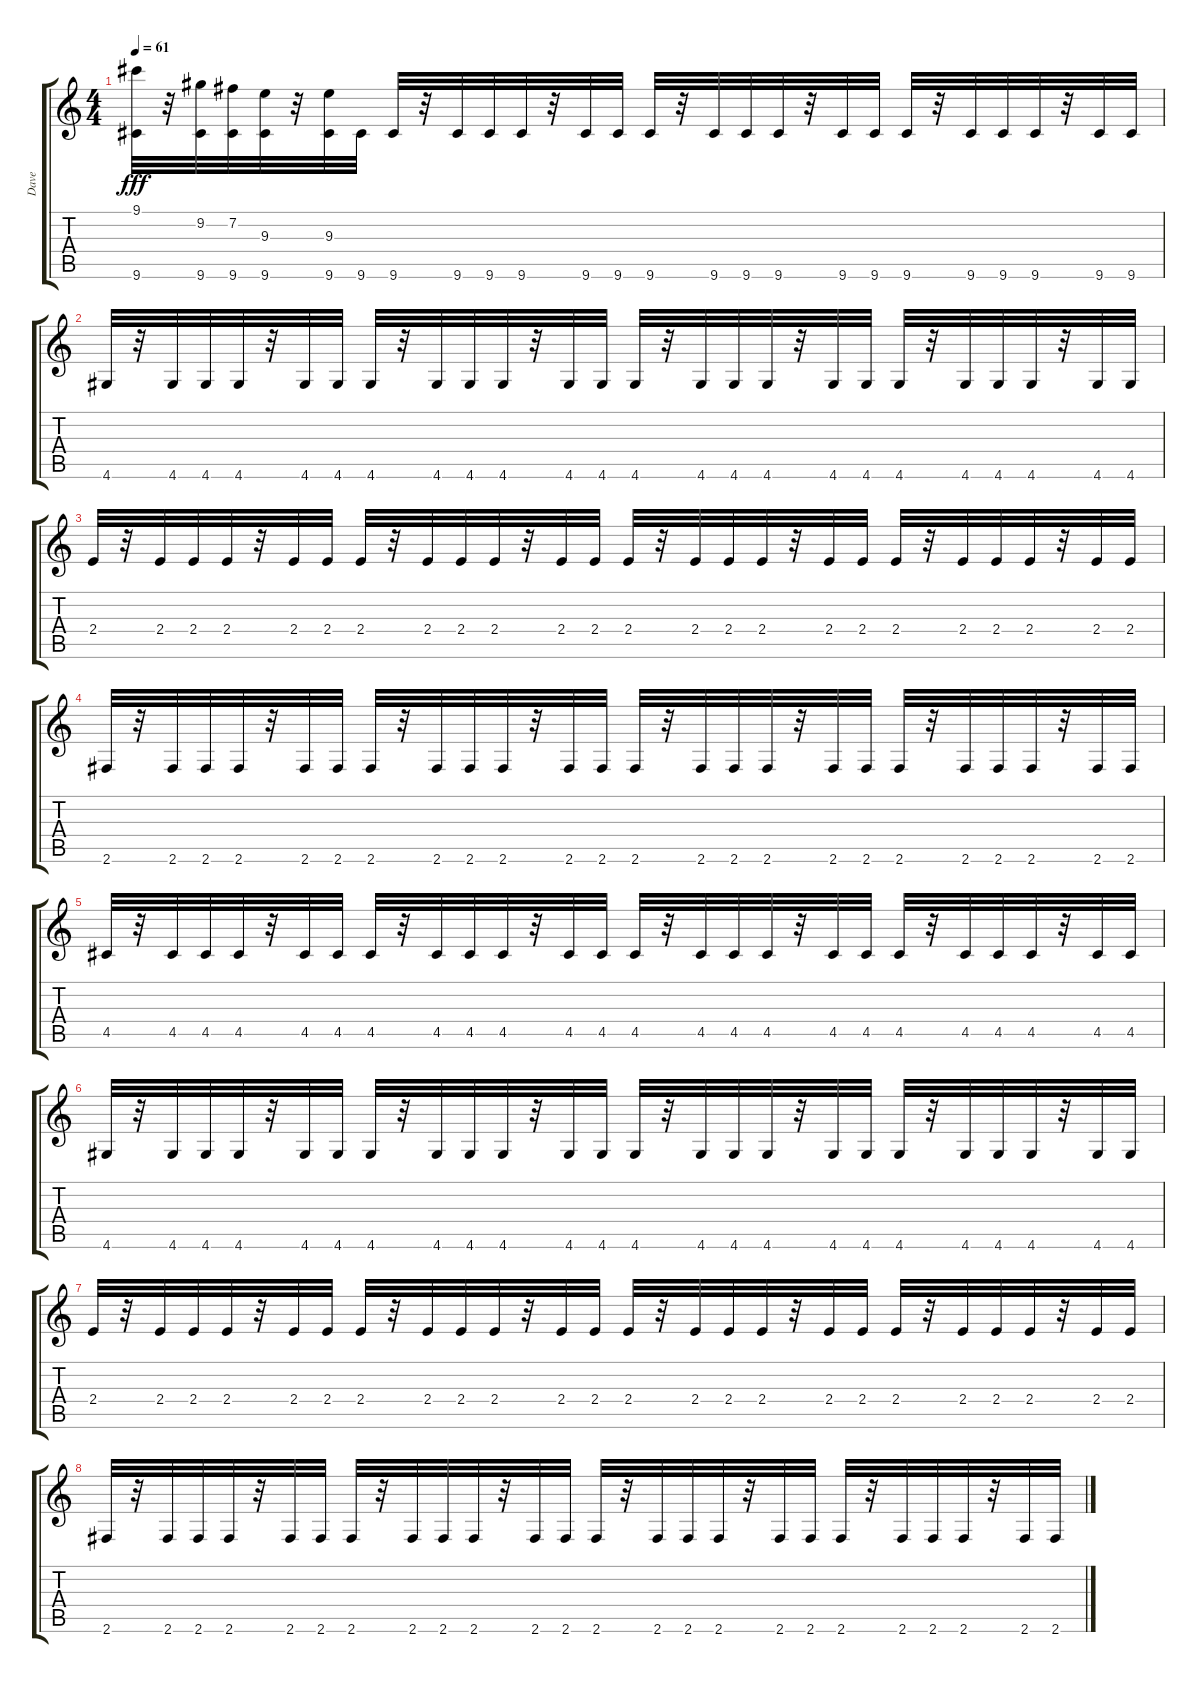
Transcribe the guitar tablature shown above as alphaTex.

\track ("Dave" "Dave") {instrument electricguitarjazz}
\staff {score tabs}
\tuning (E4 B3 G3 D3 A2 E2) {hide}
\ts (4 4)
\tempo 61
\clef g2
\ks c
(9.1 9.6).32{dy fff instrument electricguitarmuted} r.32 (9.2 9.6).32 (7.2 9.6).32 (9.3 9.6).32 r.32 (9.3 9.6).32 9.6.32 9.6.32 r.32 9.6.32 9.6.32 9.6.32 r.32 9.6.32 9.6.32 9.6.32 r.32 9.6.32 9.6.32 9.6.32 r.32 9.6.32 9.6.32 9.6.32 r.32 9.6.32 9.6.32 9.6.32 r.32 9.6.32 9.6.32 |
4.6.32 r.32 4.6.32 4.6.32 4.6.32 r.32 4.6.32 4.6.32 4.6.32 r.32 4.6.32 4.6.32 4.6.32 r.32 4.6.32 4.6.32 4.6.32 r.32 4.6.32 4.6.32 4.6.32 r.32 4.6.32 4.6.32 4.6.32 r.32 4.6.32 4.6.32 4.6.32 r.32 4.6.32 4.6.32 |
2.4.32 r.32 2.4.32 2.4.32 2.4.32 r.32 2.4.32 2.4.32 2.4.32 r.32 2.4.32 2.4.32 2.4.32 r.32 2.4.32 2.4.32 2.4.32 r.32 2.4.32 2.4.32 2.4.32 r.32 2.4.32 2.4.32 2.4.32 r.32 2.4.32 2.4.32 2.4.32 r.32 2.4.32 2.4.32 |
2.6.32 r.32 2.6.32 2.6.32 2.6.32 r.32 2.6.32 2.6.32 2.6.32 r.32 2.6.32 2.6.32 2.6.32 r.32 2.6.32 2.6.32 2.6.32 r.32 2.6.32 2.6.32 2.6.32 r.32 2.6.32 2.6.32 2.6.32 r.32 2.6.32 2.6.32 2.6.32 r.32 2.6.32 2.6.32 |
4.5.32 r.32 4.5.32 4.5.32 4.5.32 r.32 4.5.32 4.5.32 4.5.32 r.32 4.5.32 4.5.32 4.5.32 r.32 4.5.32 4.5.32 4.5.32 r.32 4.5.32 4.5.32 4.5.32 r.32 4.5.32 4.5.32 4.5.32 r.32 4.5.32 4.5.32 4.5.32 r.32 4.5.32 4.5.32 |
4.6.32 r.32 4.6.32 4.6.32 4.6.32 r.32 4.6.32 4.6.32 4.6.32 r.32 4.6.32 4.6.32 4.6.32 r.32 4.6.32 4.6.32 4.6.32 r.32 4.6.32 4.6.32 4.6.32 r.32 4.6.32 4.6.32 4.6.32 r.32 4.6.32 4.6.32 4.6.32 r.32 4.6.32 4.6.32 |
2.4.32 r.32 2.4.32 2.4.32 2.4.32 r.32 2.4.32 2.4.32 2.4.32 r.32 2.4.32 2.4.32 2.4.32 r.32 2.4.32 2.4.32 2.4.32 r.32 2.4.32 2.4.32 2.4.32 r.32 2.4.32 2.4.32 2.4.32 r.32 2.4.32 2.4.32 2.4.32 r.32 2.4.32 2.4.32 |
2.6.32 r.32 2.6.32 2.6.32 2.6.32 r.32 2.6.32 2.6.32 2.6.32 r.32 2.6.32 2.6.32 2.6.32 r.32 2.6.32 2.6.32 2.6.32 r.32 2.6.32 2.6.32 2.6.32 r.32 2.6.32 2.6.32 2.6.32 r.32 2.6.32 2.6.32 2.6.32 r.32 2.6.32 2.6.32
